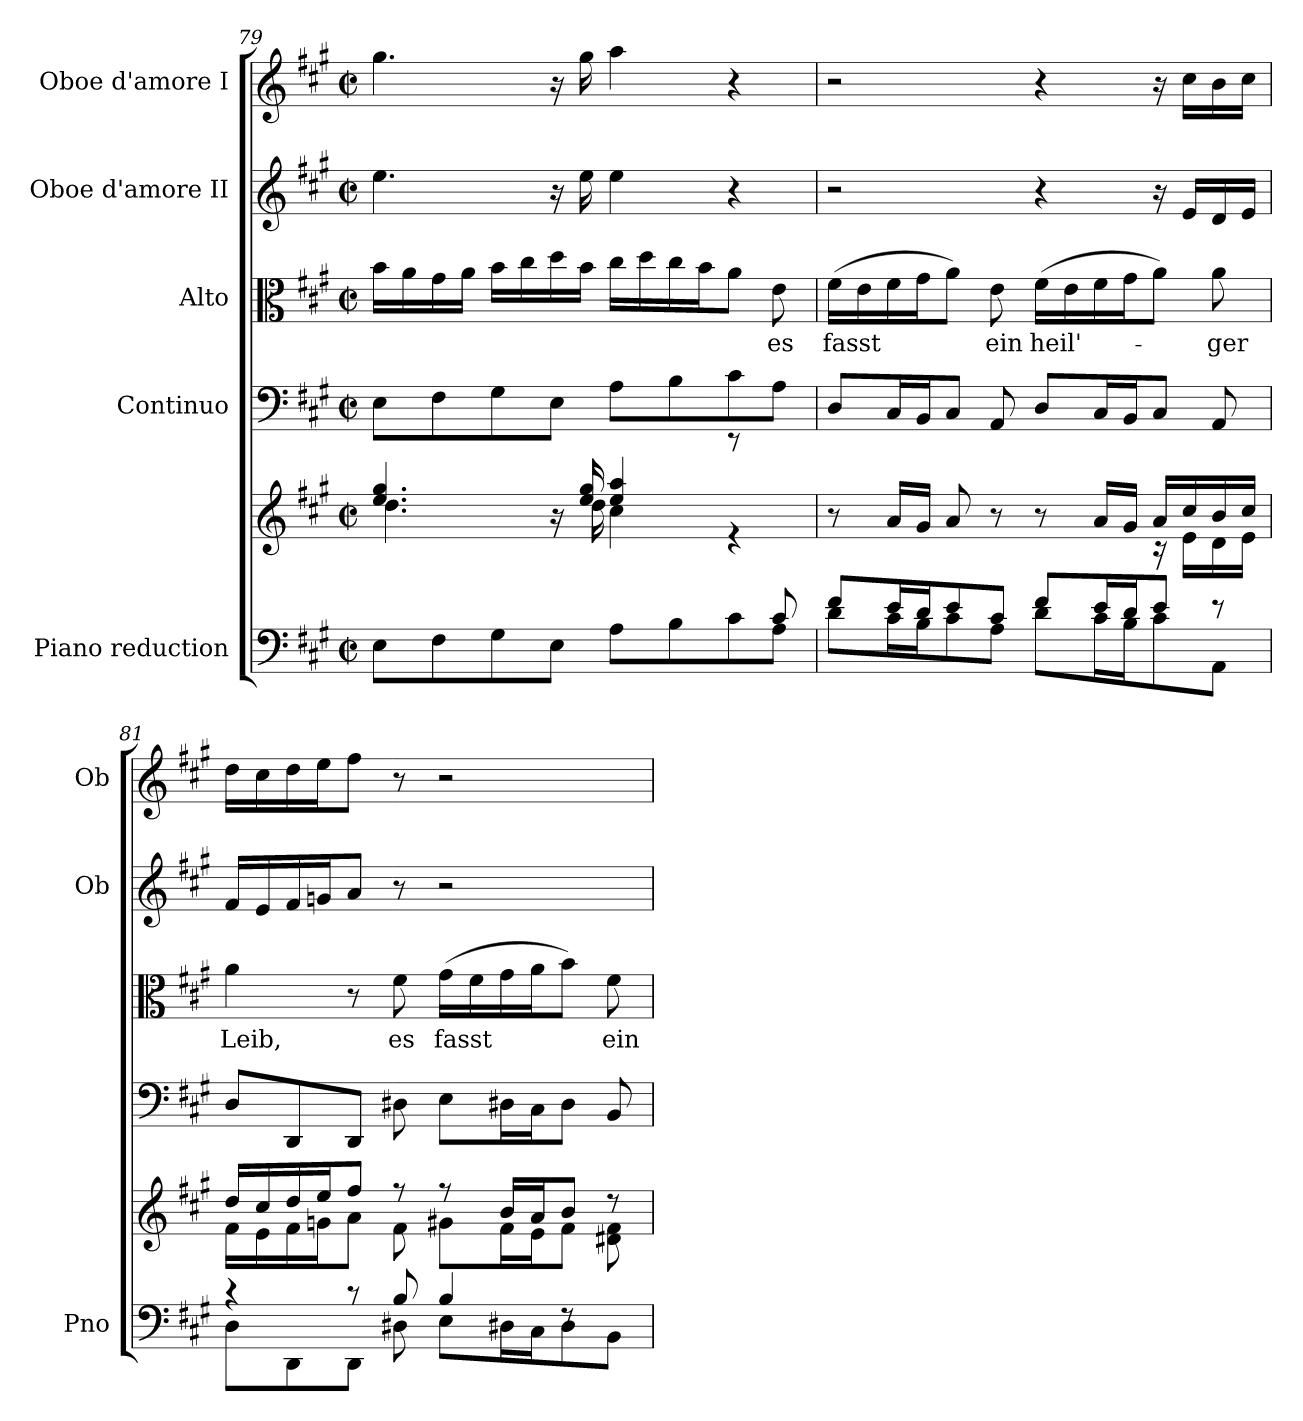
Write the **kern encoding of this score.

**kern	**kern	**kern	**kern	**text	**kern	**dynam	**kern	**dynam
*part5	*part5	*part4	*part3	*part3	*part2	*part2	*part1	*part1
*staff6	*staff5	*staff4	*staff3	*staff3	*staff2	*staff2	*staff1	*staff1
*I"Piano reduction	*	*I"Continuo	*I"Alto	*	*I"Oboe d'amore II	*	*I"Oboe d'amore I	*
*I'Pno	*	*	*	*	*I'Ob	*	*I'Ob	*
*clefF4	*clefG2	*clefF4	*clefC3	*	*clefG2	*	*clefG2	*
*k[f#c#g#]	*k[f#c#g#]	*k[f#c#g#]	*k[f#c#g#]	*	*k[f#c#g#]	*	*k[f#c#g#]	*
*M2/2	*M2/2	*M2/2	*M2/2	*	*M2/2	*	*M2/2	*
*met(c|)	*met(c|)	*met(c|)	*met(c|)	*	*met(c|)	*	*met(c|)	*
=79	=79	=79	=79	=79	=79	=79	=79	=79
*^	*^	*	*	*	*	*	*	*
2..ryy	8E\L	4.ee/ 4.gg#/	4.dd\	8E\L	16b\LL	.	4.ee\	.	4.gg#\	.
.	.	.	.	.	16a\	.	.	.	.	.
.	8F#\	.	.	8F#\	16g#\	.	.	.	.	.
.	.	.	.	.	16a\JJ	.	.	.	.	.
.	8G#\	.	.	8G#\	16b\LL	.	.	.	.	.
.	.	.	.	.	16cc#\	.	.	.	.	.
.	8E\J	16r	16ryy	8E\J	16dd\	.	16r	.	16r	.
.	.	16ee/ 16gg#/	16dd\	.	16b\JJ	.	16ee\	.	16gg#\	.
.	8A\L	4ee/ 4aa/	4cc#\	8A\L	16cc#\LL	.	4ee\	.	4aa\	.
.	.	.	.	.	16dd\	.	.	.	.	.
.	8B\	.	.	8B\	16cc#\	.	.	.	.	.
.	.	.	.	.	16b\J	.	.	.	.	.
.	8c#\	4re	8rbbb	8c#\	8a\J	.	4r	.	4r	.
!	!	!	!	!	!	!LO:LY:b	!	!	!	!
8c#/	8A\J	.	8ryy	8A\J	8e\	es	.	.	.	.
!!LO:PB:g=z
=80	=80	=80	=80	=80	=80	=80	=80	=80	=80	=80
!	!	!	!	!	!	!LO:LY:b	!	!	!	!
8f#/L	8d\L	8r	2ryy	8D/L	(>16f#\LL	fasst	2r	.	2r	.
.	.	.	.	.	16e\	.	.	.	.	.
16e/L	16c#\L	16a/LL	.	16C#/L	16f#\	.	.	.	.	.
16d/J	16B\J	16g#/JJ	.	16BB/J	16g#\J	.	.	.	.	.
8e/	8c#\	8a/	.	8C#/J	8a\J)	.	.	.	.	.
!	!	!	!	!	!	!LO:LY:b	!	!	!	!
8c#/J	8A\J	8r	.	8AA/	8e\	ein	.	.	.	.
!	!	!	!	!	!	!LO:LY:b	!	!	!	!
8f#/L	8d\L	8r	4ryy	8D/L	(>16f#\LL	heil'-	4r	.	4r	.
.	.	.	.	.	16e\	.	.	.	.	.
16e/L	16c#\L	16a/LL	.	16C#/L	16f#\	.	.	.	.	.
16d/J	16B\J	16g#/JJ	.	16BB/J	16g#\J	.	.	.	.	.
8e/J	8c#\	16a/LL	16r	8C#/J	8a\J)	.	16r	.	16r	.
!	!	!	!	!	!	!	!	!LO:DY:b	!	!LO:DY:b
.	.	16cc#/	16e\LL	.	.	.	16e/LL	other-dynamics	16cc#\LL	other-dynamics
!	!	!	!	!	!	!LO:LY:b	!	!	!	!
8r	8AA\J	16b/	16d\	8AA/	8a\	-ger	16d/	.	16b\	.
.	.	16cc#/JJ	16e\JJ	.	.	.	16e/JJ	.	16cc#\JJ	.
=81	=81	=81	=81	=81	=81	=81	=81	=81	=81	=81
!	!	!	!	!	!	!LO:LY:b	!	!	!	!
4r	8D\L	16dd/LL	16f#\LL	8D/L	4a\	Leib,	16f#/LL	.	16dd\LL	.
.	.	16cc#/	16e\	.	.	.	16e/	.	16cc#\	.
.	8DD\	16dd/	16f#\	8DD/	.	.	16f#/	.	16dd\	.
.	.	16ee/J	16gn\J	.	.	.	16gn/J	.	16ee\J	.
8r	8DD\J	8ff#/J	8a\J	8DD/J	8r	.	8a/J	.	8ff#\J	.
!	!	!	!	!	!	!LO:LY:b	!	!	!	!
8B/	8D#X\	8r	8f#\	8D#X\	8f#\	es	8r	.	8r	.
!	!	!	!	!	!	!LO:LY:b	!	!	!	!
4B/	8E\L	8r	8g#X\L	8E\L	(>16g#\LL	fasst	2r	.	2r	.
.	.	.	.	.	16f#\	.	.	.	.	.
.	16D#X\L	16b/LL	16f#\L	16D#X\L	16g#\	.	.	.	.	.
.	16C#\J	16a/J	16e\J	16C#\J	16a\J	.	.	.	.	.
8rF	8D#\	8b/J	8f#\J	8D#\J	8b\J)	.	.	.	.	.
!	!	!	!	!	!	!LO:LY:b	!	!	!	!
8ryy	8BB\J	8r	8d#X\ 8f#\	8BB/	8f#\	ein	.	.	.	.
*v	*v	*	*	*	*	*	*	*	*	*
*	*v	*v	*	*	*	*	*	*	*
=	=	=	=	=	=	=	=	=
*-	*-	*-	*-	*-	*-	*-	*-	*-
